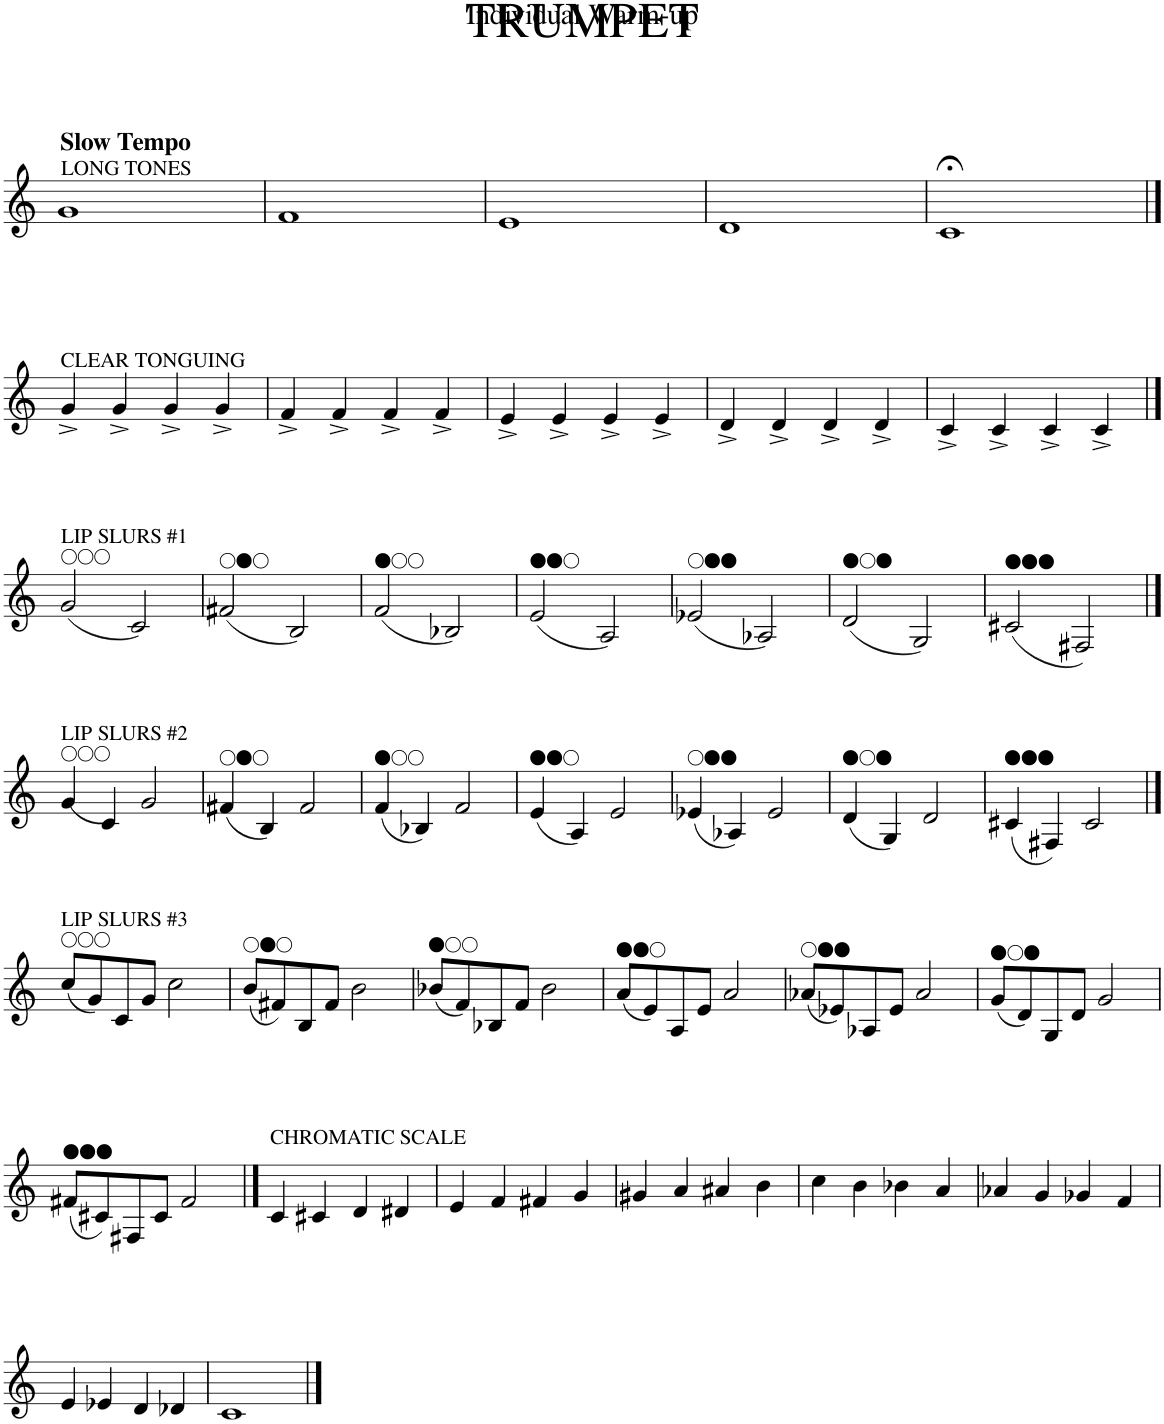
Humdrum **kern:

**kern
*part1
*staff1
*I"Bb Trumpet
*I'Tpt
*clefG2
*Trd1c2
*k[]
*M4/4
=1
!LO:TX:a:B:t=Slow Tempo
!LO:TX:a:t=LONG TONES
1g
=2
1f
=3
1e
=4
1d
=5
1c;<
!!LO:LB:g=z
==6
!LO:TX:a:t=CLEAR TONGUING
4g^/
4g^/
4g^/
4g^/
=7
4f^/
4f^/
4f^/
4f^/
=8
4e^/
4e^/
4e^/
4e^/
=9
4d^/
4d^/
4d^/
4d^/
=10
4c^/
4c^/
4c^/
4c^/
!!LO:LB:g=z
==11
!LO:TX:a:t=○○○
!LO:TX:a:t=LIP SLURS #1
(2g/
2c/)
=12
!LO:TX:a:t=○●○
(2f#X/
2B/)
=13
!LO:TX:a:t=●○○
(2f/
2B-X/)
=14
!LO:TX:a:t=●●○
(2e/
2A/)
=15
!LO:TX:a:t=○●●
(2e-X/
2A-X/)
=16
!LO:TX:a:t=●○●
(2d/
2G/)
=17
!LO:TX:a:t=●●●
(2c#X/
2F#X/)
!!LO:LB:g=z
==18
!LO:TX:a:t=○○○
!LO:TX:a:t=LIP SLURS #2
(4g/
4c/)
2g/
=19
!LO:TX:a:t=○●○
(4f#X/
4B/)
2f#/
=20
!LO:TX:a:t=●○○
(4f/
4B-X/)
2f/
=21
!LO:TX:a:t=●●○
(4e/
4A/)
2e/
=22
!LO:TX:a:t=○●●
(4e-X/
4A-X/)
2e-/
=23
!LO:TX:a:t=●○●
(4d/
4G/)
2d/
=24
!LO:TX:a:t=●●●
(4c#X/
4F#X/)
2c#/
!!LO:LB:g=z
==25
!LO:TX:a:t=○○○
!LO:TX:a:t=LIP SLURS #3
(8cc/L
8g/)
8c/
8g/J
2cc\
=26
!LO:TX:a:t=○●○
(8b/L
8f#X/)
8B/
8f#/J
2b\
=27
!LO:TX:a:t=●○○
(8b-X/L
8f/)
8B-X/
8f/J
2b-\
=28
!LO:TX:a:t=●●○
(8a/L
8e/)
8A/
8e/J
2a/
=29
!LO:TX:a:t=○●●
(8a-X/L
8e-X/)
8A-X/
8e-/J
2a-/
=30
!LO:TX:a:t=●○●
(8g/L
8d/)
8G/
8d/J
2g/
!!LO:LB:g=z
=31
!LO:TX:a:t=●●●
(8f#X/L
8c#X/)
8F#X/
8c#/J
2f#/
==32
!LO:TX:a:t=CHROMATIC SCALE
4c/
4c#X/
4d/
4d#X/
=33
4e/
4f/
4f#X/
4g/
=34
4g#X/
4a/
4a#X/
4b\
=35
4cc\
4b\
4b-X\
4a/
=36
4a-X/
4g/
4g-X/
4f/
!!LO:LB:g=z
=37
4e/
4e-X/
4d/
4d-X/
=38
1c
==
*-
